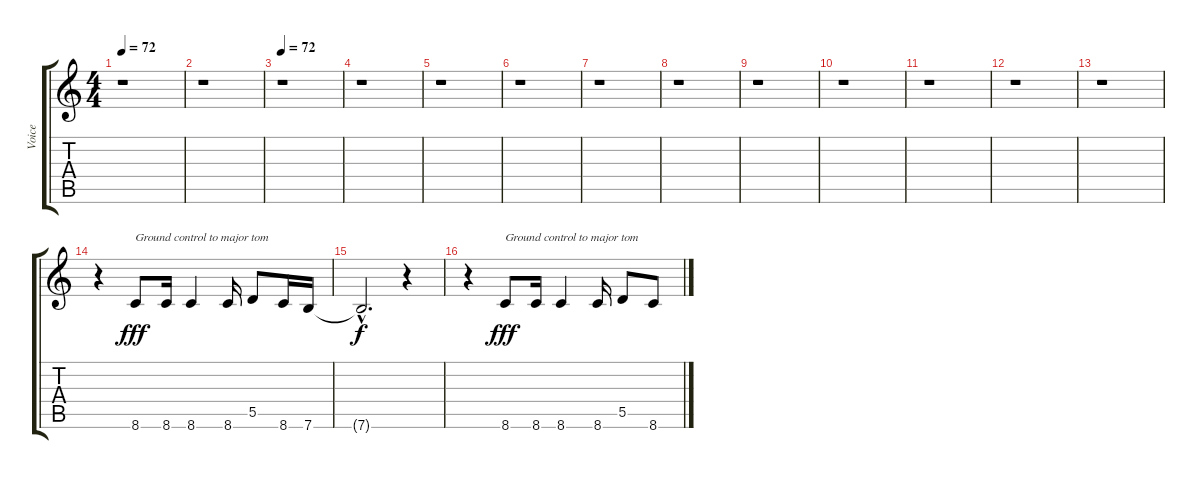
\track ("Voice" "Voice") {instrument overdrivenguitar}
\staff {score tabs}
\tuning (E4 B3 G3 D3 A2 E2) {hide}
\ts (4 4)
\tempo 72
\clef g2
\ks c
r.1{dy fff instrument overdrivenguitar} |
r.1 |
\tempo 72
r.1 |
r.1 |
r.1 |
r.1 |
r.1 |
r.1 |
r.1 |
r.1 |
r.1 |
r.1 |
r.1 |
r.4 8.6.8{txt "Ground control to major tom"} 8.6.16 8.6.4 8.6.16 5.5.8 8.6.16 7.6.16 |
7.6{hac t}.2{d dy f} r.4 |
r.4 8.6.8{txt "Ground control to major tom" dy fff} 8.6.16 8.6.4 8.6.16 5.5.8 8.6.8
